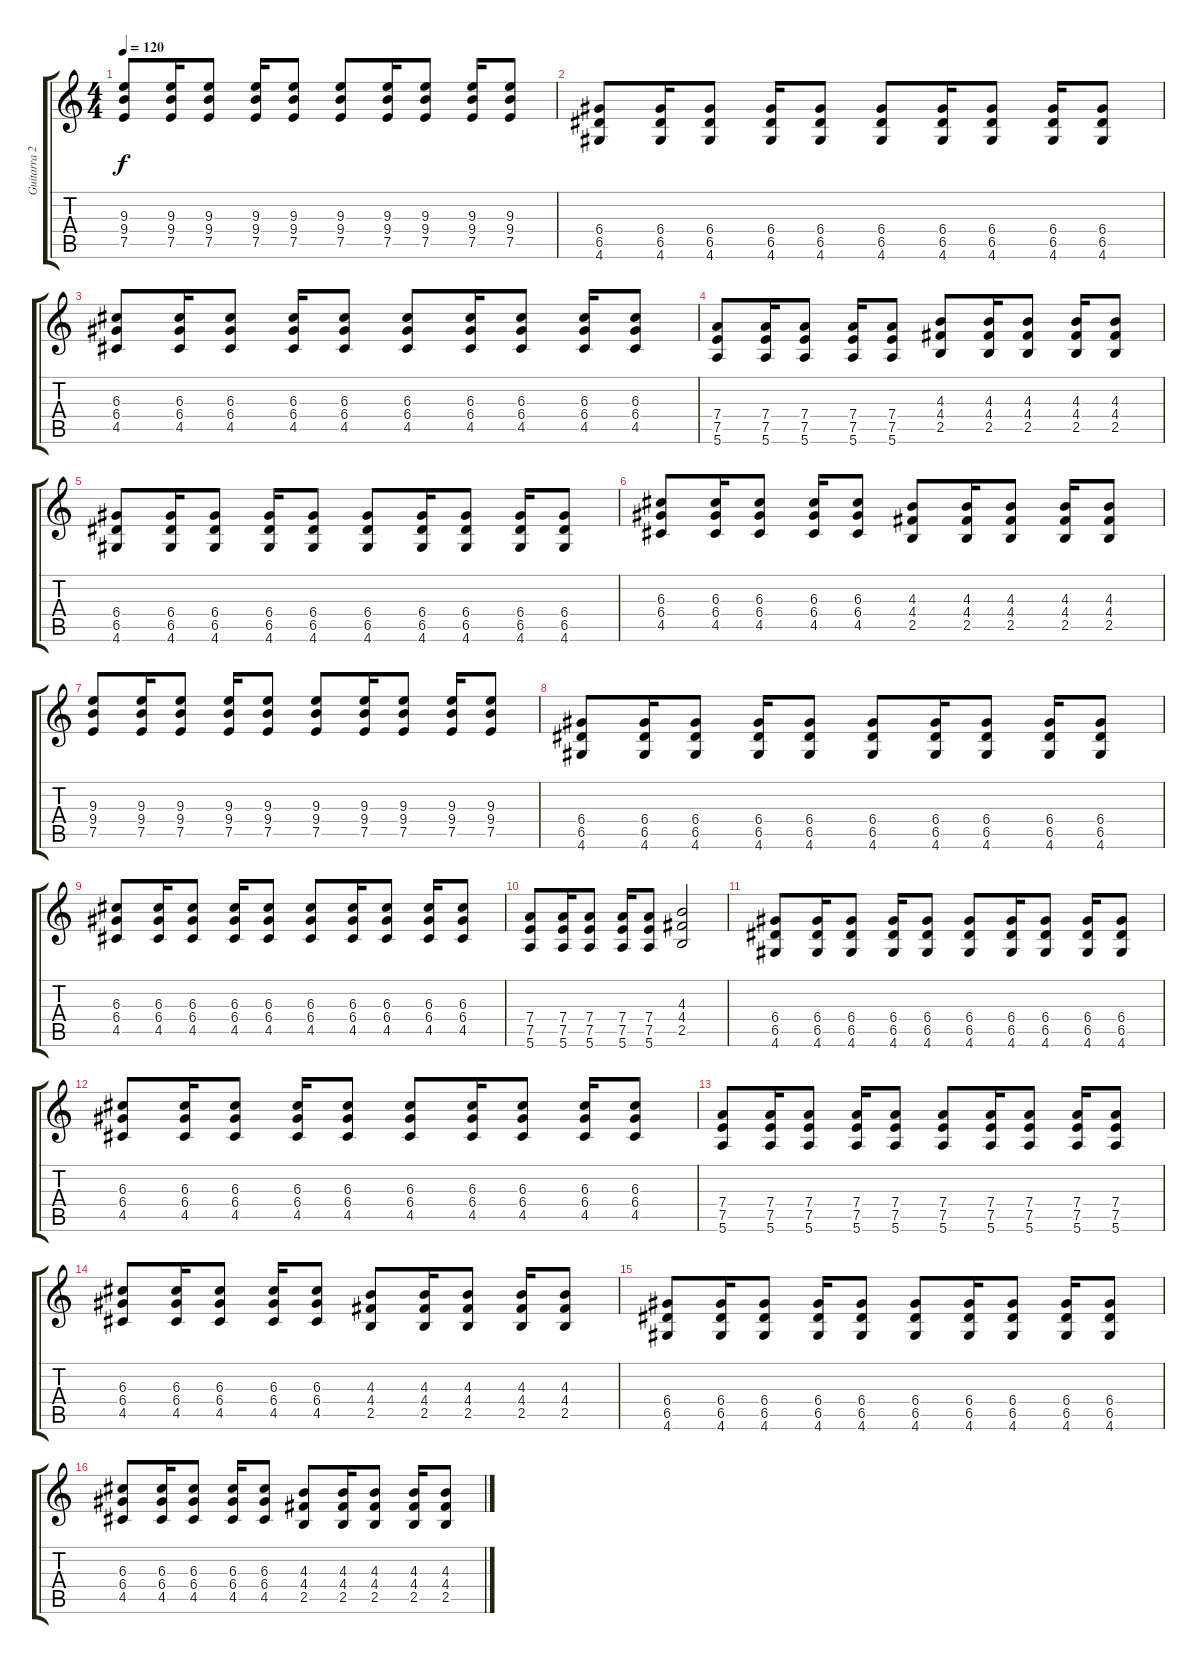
\track ("Guitarra 2 (Alexis Korfiatis)" "Guitarra 2") {instrument distortionguitar}
\staff {score tabs}
\tuning (E4 B3 G3 D3 A2 E2) {hide}
\ts (4 4)
\tempo 120
\clef g2
\ks c
(9.3 9.4 7.5).8{dy f} (9.3 9.4 7.5).16 (9.3 9.4 7.5).8 (9.3 9.4 7.5).16 (9.3 9.4 7.5).8 (9.3 9.4 7.5).8 (9.3 9.4 7.5).16 (9.3 9.4 7.5).8 (9.3 9.4 7.5).16 (9.3 9.4 7.5).8 |
(6.4 6.5 4.6).8 (6.4 6.5 4.6).16 (6.4 6.5 4.6).8 (6.4 6.5 4.6).16 (6.4 6.5 4.6).8 (6.4 6.5 4.6).8 (6.4 6.5 4.6).16 (6.4 6.5 4.6).8 (6.4 6.5 4.6).16 (6.4 6.5 4.6).8 |
(6.3 6.4 4.5).8 (6.3 6.4 4.5).16 (6.3 6.4 4.5).8 (6.3 6.4 4.5).16 (6.3 6.4 4.5).8 (6.3 6.4 4.5).8 (6.3 6.4 4.5).16 (6.3 6.4 4.5).8 (6.3 6.4 4.5).16 (6.3 6.4 4.5).8 |
(7.4 7.5 5.6).8 (7.4 7.5 5.6).16 (7.4 7.5 5.6).8 (7.4 7.5 5.6).16 (7.4 7.5 5.6).8 (4.3 4.4 2.5).8 (4.3 4.4 2.5).16 (4.3 4.4 2.5).8 (4.3 4.4 2.5).16 (4.3 4.4 2.5).8 |
(6.4 6.5 4.6).8 (6.4 6.5 4.6).16 (6.4 6.5 4.6).8 (6.4 6.5 4.6).16 (6.4 6.5 4.6).8 (6.4 6.5 4.6).8 (6.4 6.5 4.6).16 (6.4 6.5 4.6).8 (6.4 6.5 4.6).16 (6.4 6.5 4.6).8 |
(6.3 6.4 4.5).8 (6.3 6.4 4.5).16 (6.3 6.4 4.5).8 (6.3 6.4 4.5).16 (6.3 6.4 4.5).8 (4.3 4.4 2.5).8 (4.3 4.4 2.5).16 (4.3 4.4 2.5).8 (4.3 4.4 2.5).16 (4.3 4.4 2.5).8 |
(9.3 9.4 7.5).8 (9.3 9.4 7.5).16 (9.3 9.4 7.5).8 (9.3 9.4 7.5).16 (9.3 9.4 7.5).8 (9.3 9.4 7.5).8 (9.3 9.4 7.5).16 (9.3 9.4 7.5).8 (9.3 9.4 7.5).16 (9.3 9.4 7.5).8 |
(6.4 6.5 4.6).8 (6.4 6.5 4.6).16 (6.4 6.5 4.6).8 (6.4 6.5 4.6).16 (6.4 6.5 4.6).8 (6.4 6.5 4.6).8 (6.4 6.5 4.6).16 (6.4 6.5 4.6).8 (6.4 6.5 4.6).16 (6.4 6.5 4.6).8 |
(6.3 6.4 4.5).8 (6.3 6.4 4.5).16 (6.3 6.4 4.5).8 (6.3 6.4 4.5).16 (6.3 6.4 4.5).8 (6.3 6.4 4.5).8 (6.3 6.4 4.5).16 (6.3 6.4 4.5).8 (6.3 6.4 4.5).16 (6.3 6.4 4.5).8 |
(7.4 7.5 5.6).8 (7.4 7.5 5.6).16 (7.4 7.5 5.6).8 (7.4 7.5 5.6).16 (7.4 7.5 5.6).8 (4.3 4.4 2.5).2 |
(6.4 6.5 4.6).8 (6.4 6.5 4.6).16 (6.4 6.5 4.6).8 (6.4 6.5 4.6).16 (6.4 6.5 4.6).8 (6.4 6.5 4.6).8 (6.4 6.5 4.6).16 (6.4 6.5 4.6).8 (6.4 6.5 4.6).16 (6.4 6.5 4.6).8 |
(6.3 6.4 4.5).8 (6.3 6.4 4.5).16 (6.3 6.4 4.5).8 (6.3 6.4 4.5).16 (6.3 6.4 4.5).8 (6.3 6.4 4.5).8 (6.3 6.4 4.5).16 (6.3 6.4 4.5).8 (6.3 6.4 4.5).16 (6.3 6.4 4.5).8 |
(7.4 7.5 5.6).8 (7.4 7.5 5.6).16 (7.4 7.5 5.6).8 (7.4 7.5 5.6).16 (7.4 7.5 5.6).8 (7.4 7.5 5.6).8 (7.4 7.5 5.6).16 (7.4 7.5 5.6).8 (7.4 7.5 5.6).16 (7.4 7.5 5.6).8 |
(6.3 6.4 4.5).8 (6.3 6.4 4.5).16 (6.3 6.4 4.5).8 (6.3 6.4 4.5).16 (6.3 6.4 4.5).8 (4.3 4.4 2.5).8 (4.3 4.4 2.5).16 (4.3 4.4 2.5).8 (4.3 4.4 2.5).16 (4.3 4.4 2.5).8 |
(6.4 6.5 4.6).8 (6.4 6.5 4.6).16 (6.4 6.5 4.6).8 (6.4 6.5 4.6).16 (6.4 6.5 4.6).8 (6.4 6.5 4.6).8 (6.4 6.5 4.6).16 (6.4 6.5 4.6).8 (6.4 6.5 4.6).16 (6.4 6.5 4.6).8 |
(6.3 6.4 4.5).8 (6.3 6.4 4.5).16 (6.3 6.4 4.5).8 (6.3 6.4 4.5).16 (6.3 6.4 4.5).8 (4.3 4.4 2.5).8 (4.3 4.4 2.5).16 (4.3 4.4 2.5).8 (4.3 4.4 2.5).16 (4.3 4.4 2.5).8
